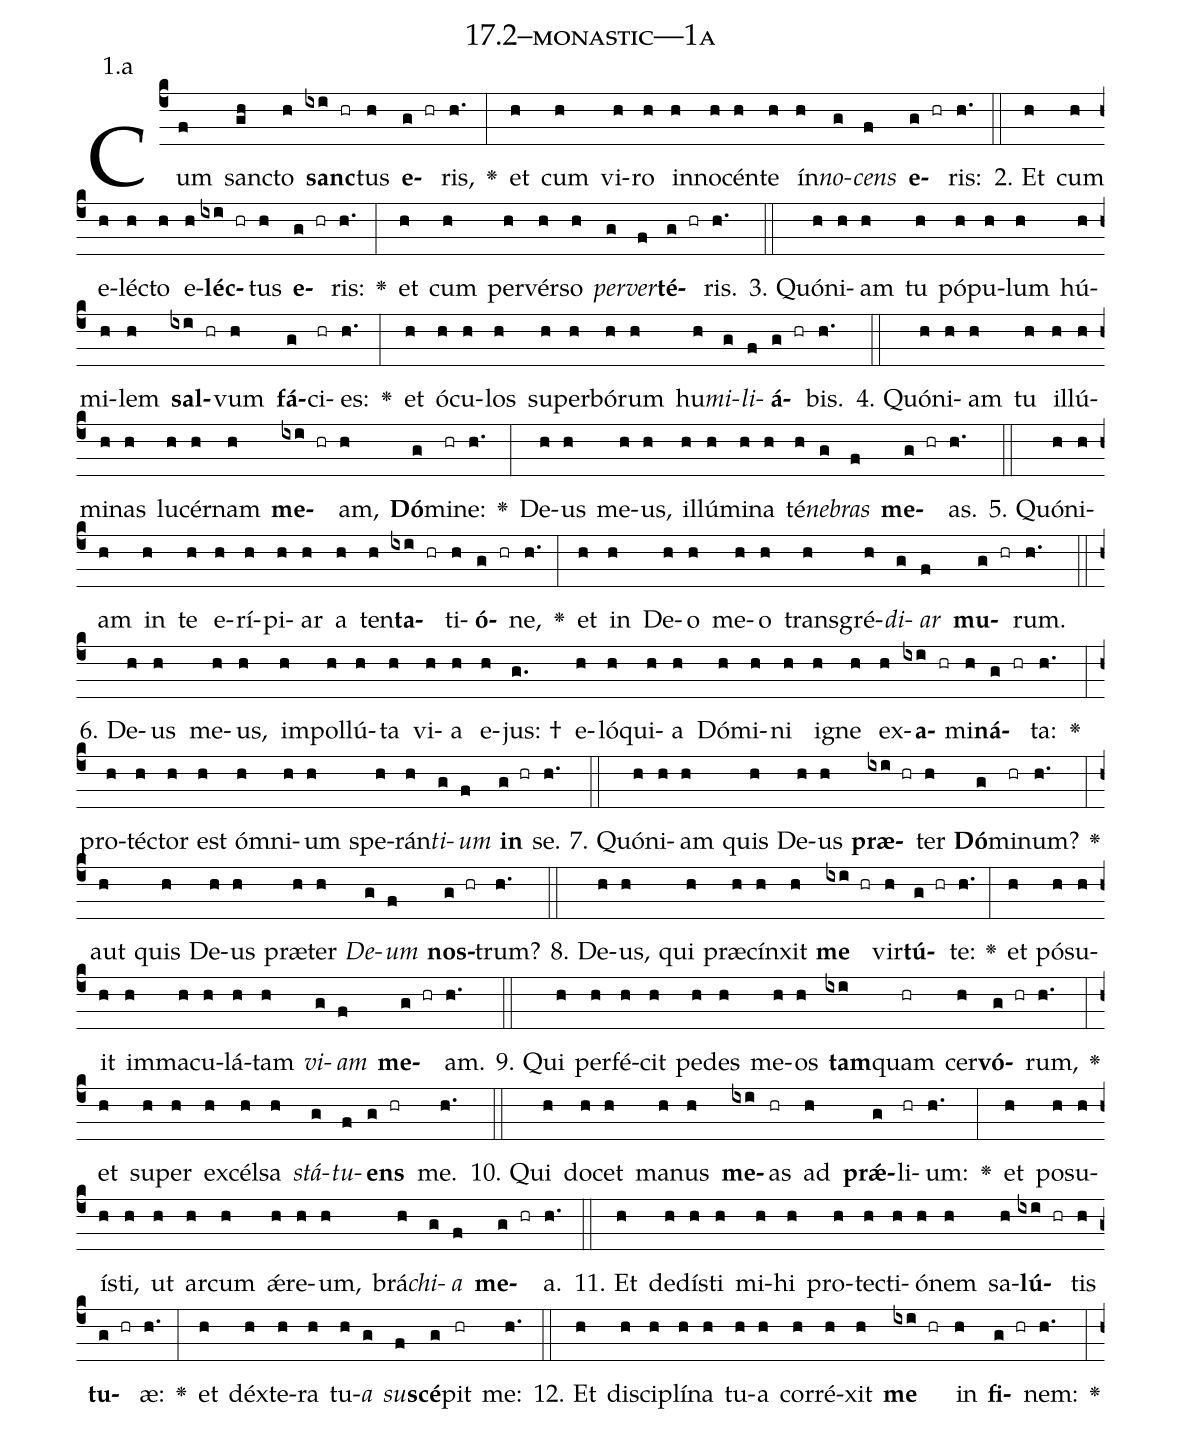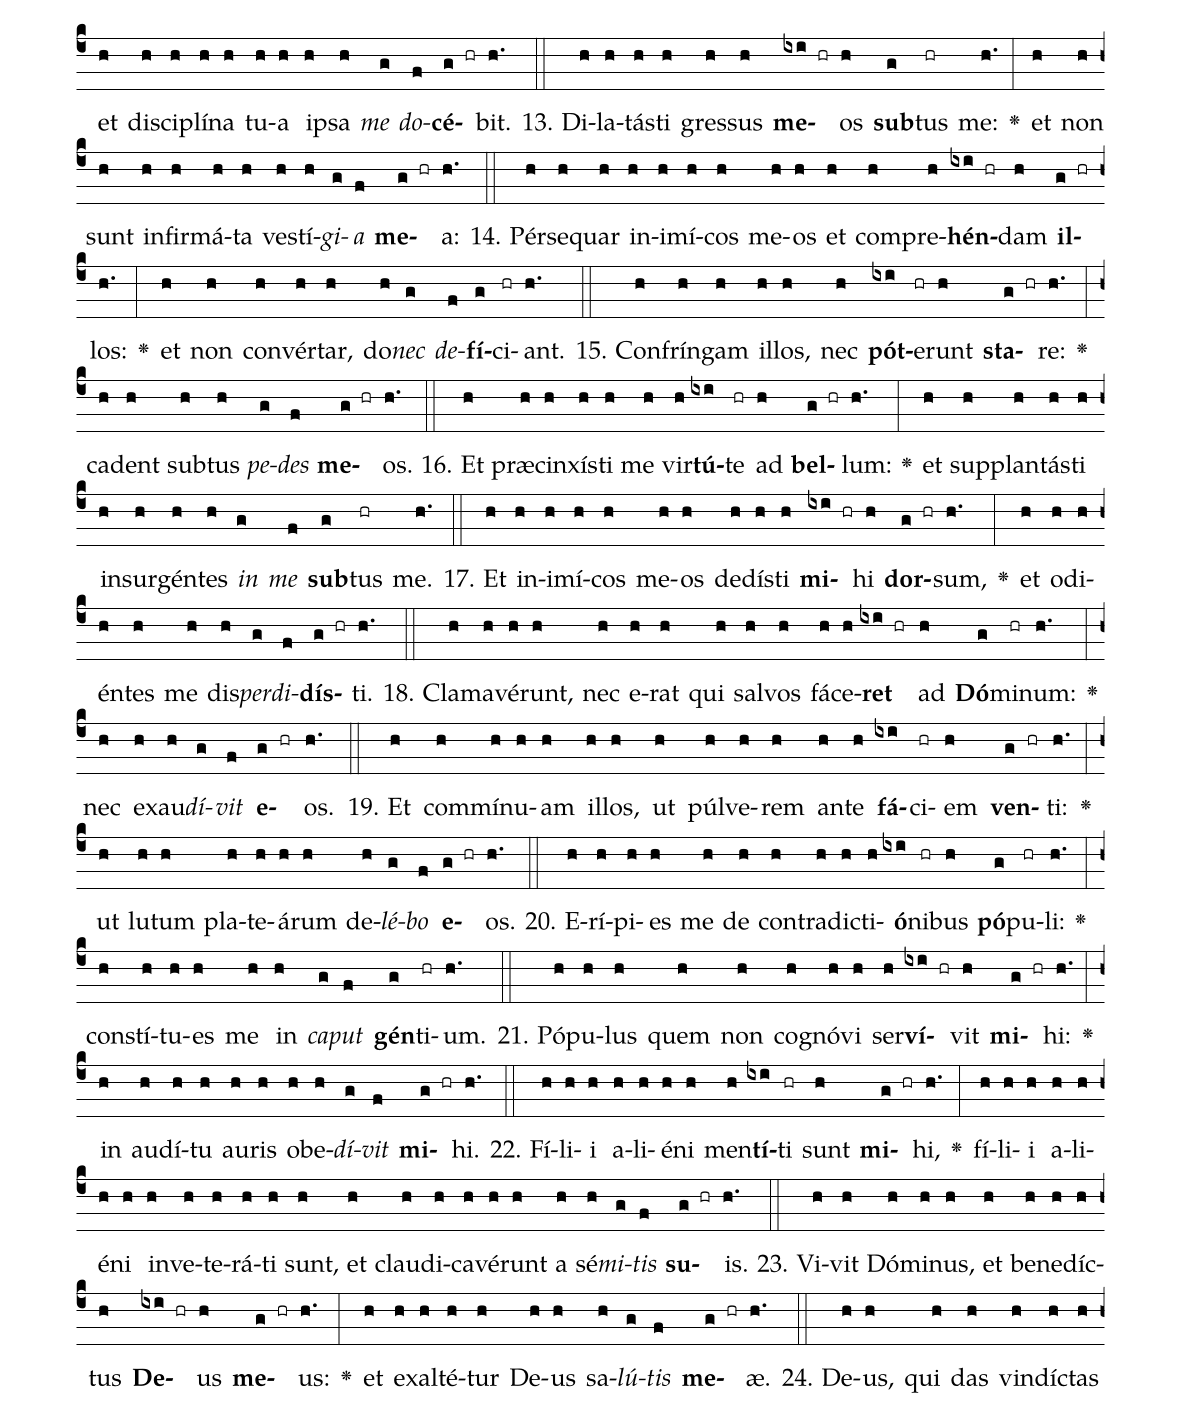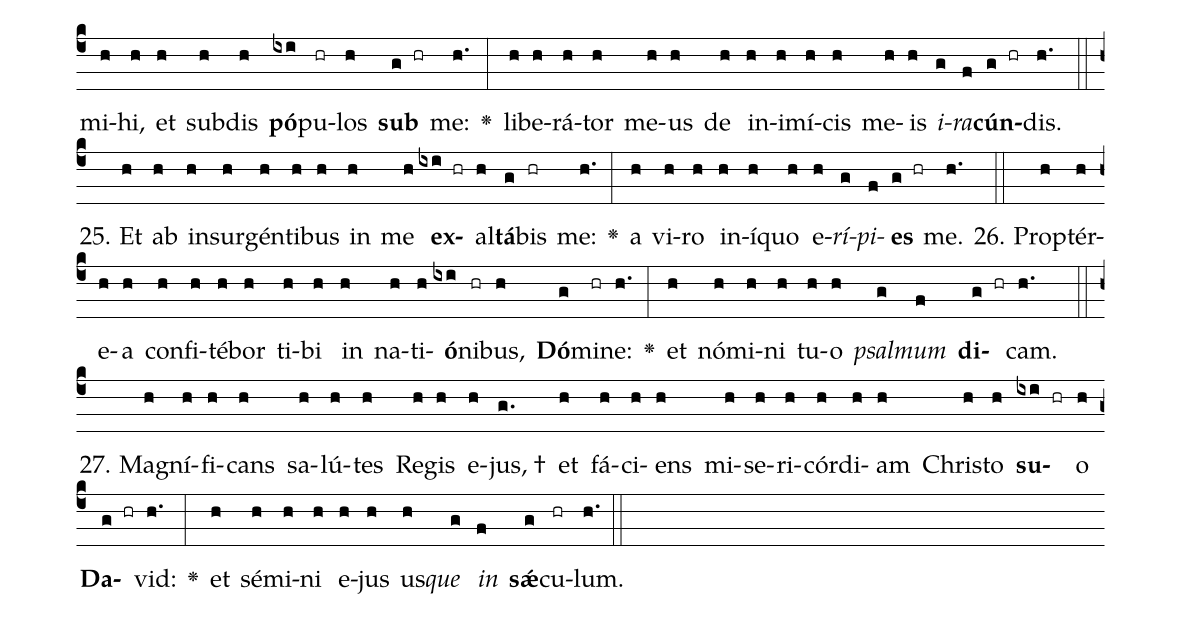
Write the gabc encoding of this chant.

name: 17.2--monastic---1a;
annotation: 1.a;
%%
(c4)Cum(f) sanc(gh)to(h) <b>sanc</b>(ixi hr)tus(h) <b>e</b>(g hr)ris,(h.) <v>\greheightstar</v>(:) et(h) cum(h) vi(h)ro(h) in(h)no(h)cén(h)te(h) ín(h)<i>no</i>(g)<i>cens</i>(f) <b>e</b>(g hr)ris:(h.) (::)
2. Et(h) cum(h) e(h)léc(h)to(h) e(h)<b>léc</b>(ixi hr)tus(h) <b>e</b>(g hr)ris:(h.) <v>\greheightstar</v>(:) et(h) cum(h) per(h)vér(h)so(h) <i>per</i>(g)<i>ver</i>(f)<b>té</b>(g hr)ris.(h.) (::)
3. Quón(h)i(h)am(h) tu(h) pó(h)pu(h)lum(h) hú(h)mi(h)lem(h) <b>sal</b>(ixi hr)vum(h) <b>fá</b>(g)ci(hr)es:(h.) <v>\greheightstar</v>(:) et(h) ó(h)cu(h)los(h) su(h)per(h)bó(h)rum(h) hu(h)<i>mi</i>(g)<i>li</i>(f)<b>á</b>(g hr)bis.(h.) (::)
4. Quón(h)i(h)am(h) tu(h) il(h)lú(h)mi(h)nas(h) lu(h)cér(h)nam(h) <b>me</b>(ixi hr)am,(h) <b>Dó</b>(g)mi(hr)ne:(h.) <v>\greheightstar</v>(:) De(h)us(h) me(h)us,(h) il(h)lú(h)mi(h)na(h) té(h)<i>ne</i>(g)<i>bras</i>(f) <b>me</b>(g hr)as.(h.) (::)
5. Quón(h)i(h)am(h) in(h) te(h) e(h)rí(h)pi(h)ar(h) a(h) ten(h)<b>ta</b>(ixi hr)ti(h)<b>ó</b>(g hr)ne,(h.) <v>\greheightstar</v>(:) et(h) in(h) De(h)o(h) me(h)o(h) trans(h)gré(h)<i>di</i>(g)<i>ar</i>(f) <b>mu</b>(g hr)rum.(h.) (::)
6. De(h)us(h) me(h)us,(h) im(h)pol(h)lú(h)ta(h) vi(h)a(h) e(h)jus: †(g.) e(h)ló(h)qui(h)a(h) Dó(h)mi(h)ni(h) i(h)gne(h) ex(h)<b>a</b>(ixi hr)mi(h)<b>ná</b>(g hr)ta:(h.) <v>\greheightstar</v>(:) pro(h)téc(h)tor(h) est(h) óm(h)ni(h)um(h) spe(h)rán(h)<i>ti</i>(g)<i>um</i>(f) <b>in</b>(g hr) se.(h.) (::)
7. Quón(h)i(h)am(h) quis(h) De(h)us(h) <b>præ</b>(ixi hr)ter(h) <b>Dó</b>(g)mi(hr)num?(h.) <v>\greheightstar</v>(:) aut(h) quis(h) De(h)us(h) præ(h)ter(h) <i>De</i>(g)<i>um</i>(f) <b>nos</b>(g hr)trum?(h.) (::)
8. De(h)us,(h) qui(h) præ(h)cín(h)xit(h) <b>me</b>(ixi hr) vir(h)<b>tú</b>(g hr)te:(h.) <v>\greheightstar</v>(:) et(h) pó(h)su(h)it(h) im(h)ma(h)cu(h)lá(h)tam(h) <i>vi</i>(g)<i>am</i>(f) <b>me</b>(g hr)am.(h.) (::)
9. Qui(h) per(h)fé(h)cit(h) pe(h)des(h) me(h)os(h) <b>tam</b>(ixi)quam(hr) cer(h)<b>vó</b>(g hr)rum,(h.) <v>\greheightstar</v>(:) et(h) su(h)per(h) ex(h)cél(h)sa(h) <i>stá</i>(g)<i>tu</i>(f)<b>ens</b>(g hr) me.(h.) (::)
10. Qui(h) do(h)cet(h) ma(h)nus(h) <b>me</b>(ixi)as(hr) ad(h) <b>prǽ</b>(g)li(hr)um:(h.) <v>\greheightstar</v>(:) et(h) po(h)su(h)ís(h)ti,(h) ut(h) ar(h)cum(h) ǽ(h)re(h)um,(h) brá(h)<i>chi</i>(g)<i>a</i>(f) <b>me</b>(g hr)a.(h.) (::)
11. Et(h) de(h)dís(h)ti(h) mi(h)hi(h) pro(h)tec(h)ti(h)ó(h)nem(h) sa(h)<b>lú</b>(ixi hr)tis(h) <b>tu</b>(g hr)æ:(h.) <v>\greheightstar</v>(:) et(h) déx(h)te(h)ra(h) tu(h)<i>a</i>(g) <i>su</i>(f)<b>scé</b>(g)pit(hr) me:(h.) (::)
12. Et(h) di(h)sci(h)plí(h)na(h) tu(h)a(h) cor(h)ré(h)xit(h) <b>me</b>(ixi hr) in(h) <b>fi</b>(g hr)nem:(h.) <v>\greheightstar</v>(:) et(h) di(h)sci(h)plí(h)na(h) tu(h)a(h) ip(h)sa(h) <i>me</i>(g) <i>do</i>(f)<b>cé</b>(g hr)bit.(h.) (::)
13. Di(h)la(h)tás(h)ti(h) gres(h)sus(h) <b>me</b>(ixi hr)os(h) <b>sub</b>(g)tus(hr) me:(h.) <v>\greheightstar</v>(:) et(h) non(h) sunt(h) in(h)fir(h)má(h)ta(h) ves(h)tí(h)<i>gi</i>(g)<i>a</i>(f) <b>me</b>(g hr)a:(h.) (::)
14. Pér(h)se(h)quar(h) in(h)i(h)mí(h)cos(h) me(h)os(h) et(h) com(h)pre(h)<b>hén</b>(ixi hr)dam(h) <b>il</b>(g hr)los:(h.) <v>\greheightstar</v>(:) et(h) non(h) con(h)vér(h)tar,(h) do(h)<i>nec</i>(g) <i>de</i>(f)<b>fí</b>(g)ci(hr)ant.(h.) (::)
15. Con(h)frín(h)gam(h) il(h)los,(h) nec(h) <b>pót</b>(ixi)e(hr)runt(h) <b>sta</b>(g hr)re:(h.) <v>\greheightstar</v>(:) ca(h)dent(h) sub(h)tus(h) <i>pe</i>(g)<i>des</i>(f) <b>me</b>(g hr)os.(h.) (::)
16. Et(h) præ(h)cin(h)xís(h)ti(h) me(h) vir(h)<b>tú</b>(ixi)te(hr) ad(h) <b>bel</b>(g hr)lum:(h.) <v>\greheightstar</v>(:) et(h) sup(h)plan(h)tás(h)ti(h) in(h)sur(h)gén(h)tes(h) <i>in</i>(g) <i>me</i>(f) <b>sub</b>(g)tus(hr) me.(h.) (::)
17. Et(h) in(h)i(h)mí(h)cos(h) me(h)os(h) de(h)dís(h)ti(h) <b>mi</b>(ixi hr)hi(h) <b>dor</b>(g hr)sum,(h.) <v>\greheightstar</v>(:) et(h) o(h)di(h)én(h)tes(h) me(h) dis(h)<i>per</i>(g)<i>di</i>(f)<b>dís</b>(g hr)ti.(h.) (::)
18. Cla(h)ma(h)vé(h)runt,(h) nec(h) e(h)rat(h) qui(h) sal(h)vos(h) fá(h)ce(h)<b>ret</b>(ixi hr) ad(h) <b>Dó</b>(g)mi(hr)num:(h.) <v>\greheightstar</v>(:) nec(h) ex(h)au(h)<i>dí</i>(g)<i>vit</i>(f) <b>e</b>(g hr)os.(h.) (::)
19. Et(h) com(h)mí(h)nu(h)am(h) il(h)los,(h) ut(h) púl(h)ve(h)rem(h) an(h)te(h) <b>fá</b>(ixi)ci(hr)em(h) <b>ven</b>(g hr)ti:(h.) <v>\greheightstar</v>(:) ut(h) lu(h)tum(h) pla(h)te(h)á(h)rum(h) de(h)<i>lé</i>(g)<i>bo</i>(f) <b>e</b>(g hr)os.(h.) (::)
20. E(h)rí(h)pi(h)es(h) me(h) de(h) con(h)tra(h)dic(h)ti(h)<b>ó</b>(ixi)ni(hr)bus(h) <b>pó</b>(g)pu(hr)li:(h.) <v>\greheightstar</v>(:) con(h)stí(h)tu(h)es(h) me(h) in(h) <i>ca</i>(g)<i>put</i>(f) <b>gén</b>(g)ti(hr)um.(h.) (::)
21. Pó(h)pu(h)lus(h) quem(h) non(h) co(h)gnó(h)vi(h) ser(h)<b>ví</b>(ixi hr)vit(h) <b>mi</b>(g hr)hi:(h.) <v>\greheightstar</v>(:) in(h) au(h)dí(h)tu(h) au(h)ris(h) ob(h)e(h)<i>dí</i>(g)<i>vit</i>(f) <b>mi</b>(g hr)hi.(h.) (::)
22. Fí(h)li(h)i(h) a(h)li(h)é(h)ni(h) men(h)<b>tí</b>(ixi)ti(hr) sunt(h) <b>mi</b>(g hr)hi,(h.) <v>\greheightstar</v>(:) fí(h)li(h)i(h) a(h)li(h)é(h)ni(h) in(h)ve(h)te(h)rá(h)ti(h) sunt,(h) et(h) clau(h)di(h)ca(h)vé(h)runt(h) a(h) sé(h)<i>mi</i>(g)<i>tis</i>(f) <b>su</b>(g hr)is.(h.) (::)
23. Vi(h)vit(h) Dó(h)mi(h)nus,(h) et(h) be(h)ne(h)díc(h)tus(h) <b>De</b>(ixi hr)us(h) <b>me</b>(g hr)us:(h.) <v>\greheightstar</v>(:) et(h) ex(h)al(h)té(h)tur(h) De(h)us(h) sa(h)<i>lú</i>(g)<i>tis</i>(f) <b>me</b>(g hr)æ.(h.) (::)
24. De(h)us,(h) qui(h) das(h) vin(h)díc(h)tas(h) mi(h)hi,(h) et(h) sub(h)dis(h) <b>pó</b>(ixi)pu(hr)los(h) <b>sub</b>(g hr) me:(h.) <v>\greheightstar</v>(:) li(h)be(h)rá(h)tor(h) me(h)us(h) de(h) in(h)i(h)mí(h)cis(h) me(h)is(h) <i>i</i>(g)<i>ra</i>(f)<b>cún</b>(g hr)dis.(h.) (::)
25. Et(h) ab(h) in(h)sur(h)gén(h)ti(h)bus(h) in(h) me(h) <b>ex</b>(ixi hr)al(h)<b>tá</b>(g)bis(hr) me:(h.) <v>\greheightstar</v>(:) a(h) vi(h)ro(h) in(h)í(h)quo(h) e(h)<i>rí</i>(g)<i>pi</i>(f)<b>es</b>(g hr) me.(h.) (::)
26. Prop(h)tér(h)e(h)a(h) con(h)fi(h)té(h)bor(h) ti(h)bi(h) in(h) na(h)ti(h)<b>ó</b>(ixi)ni(hr)bus,(h) <b>Dó</b>(g)mi(hr)ne:(h.) <v>\greheightstar</v>(:) et(h) nó(h)mi(h)ni(h) tu(h)o(h) <i>psal</i>(g)<i>mum</i>(f) <b>di</b>(g hr)cam.(h.) (::)
27. Ma(h)gní(h)fi(h)cans(h) sa(h)lú(h)tes(h) Re(h)gis(h) e(h)jus, †(g.) et(h) fá(h)ci(h)ens(h) mi(h)se(h)ri(h)cór(h)di(h)am(h) Chris(h)to(h) <b>su</b>(ixi hr)o(h) <b>Da</b>(g hr)vid:(h.) <v>\greheightstar</v>(:) et(h) sé(h)mi(h)ni(h) e(h)jus(h) us(h)<i>que</i>(g) <i>in</i>(f) <b>sǽ</b>(g)cu(hr)lum.(h.) (::)
